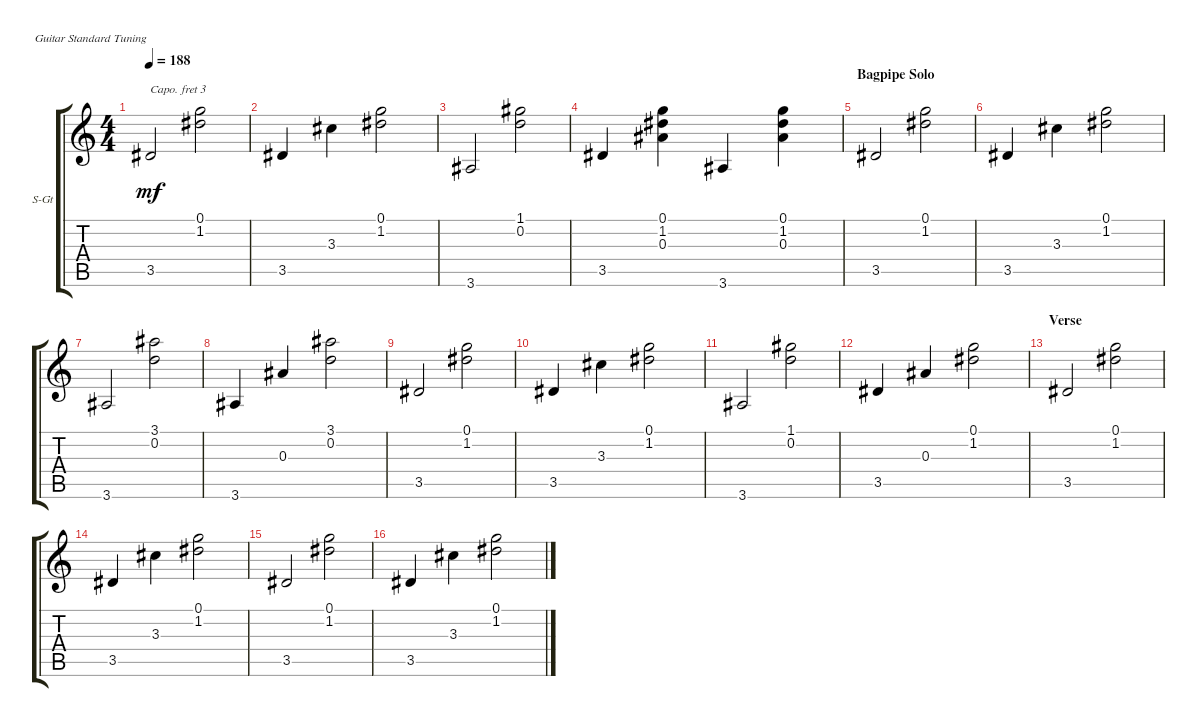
\defaultSystemsLayout 4
\bracketExtendMode groupsimilarinstruments
\firstSystemTrackNameOrientation horizontal
\otherSystemsTrackNameOrientation horizontal
\track ("Steel Guitar" "S-Gt") {instrument acousticguitarsteel}
\staff {score tabs}
\capo 3
\tuning (E4 B3 G3 D3 A2 E2)
\ts (4 4)
\tempo 188
\clef g2
\ks c
3.5.2{dy mf} (0.1 1.2).2 |
3.5.4 3.3.4 (1.2 0.1).2 |
3.6.2 (1.1 0.2).2 |
3.5.4 (0.1 1.2 0.3).4 3.6.4 (0.1 1.2 0.3).4 |
\section ("" "Bagpipe Solo")
3.5.2 (0.1 1.2).2 |
3.5.4 3.3.4 (1.2 0.1).2 |
3.6.2 (3.1 0.2).2 |
3.6.4 0.3.4 (0.2 3.1).2 |
3.5.2 (0.1 1.2).2 |
3.5.4 3.3.4 (1.2 0.1).2 |
3.6.2 (1.1 0.2).2 |
3.5.4 0.3.4 (1.2 0.1).2 |
\section ("" "Verse")
3.5.2 (0.1 1.2).2 |
3.5.4 3.3.4 (1.2 0.1).2 |
3.5.2 (0.1 1.2).2 |
3.5.4 3.3.4 (1.2 0.1).2
